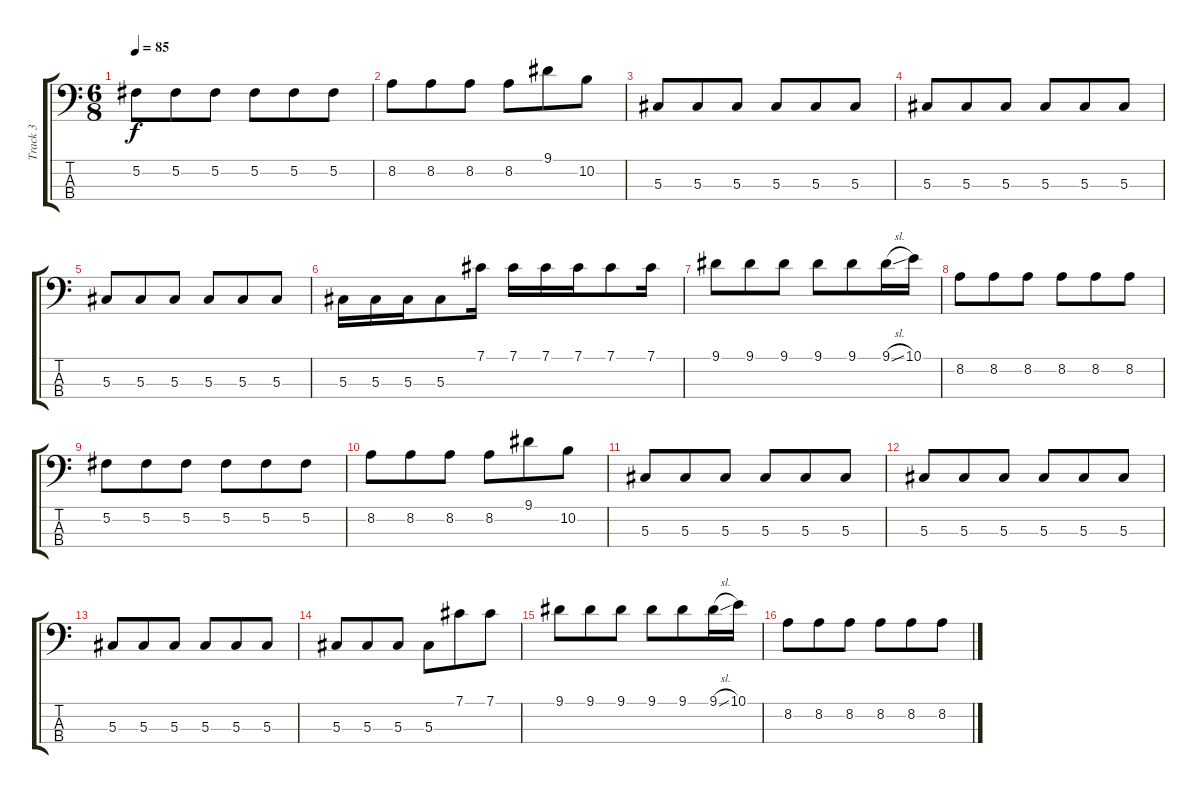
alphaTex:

\track ("Track 3" "Track 3") {instrument electricbassfinger}
\staff {score tabs}
\tuning (Gb2 Db2 Ab1 Eb1) {hide}
\ts (6 8)
\tempo 85
\clef f4
\ks c
5.2.8{dy f} 5.2.8 5.2.8 5.2.8 5.2.8 5.2.8 |
8.2.8 8.2.8 8.2.8 8.2.8 9.1.8 10.2.8 |
5.3.8 5.3.8 5.3.8 5.3.8 5.3.8 5.3.8 |
5.3.8 5.3.8 5.3.8 5.3.8 5.3.8 5.3.8 |
5.3.8 5.3.8 5.3.8 5.3.8 5.3.8 5.3.8 |
5.3.16 5.3.16 5.3.16 5.3.8 7.1.16 7.1.16 7.1.16 7.1.16 7.1.8 7.1.16 |
9.1.8 9.1.8 9.1.8 9.1.8 9.1.8 9.1{sl}.16 10.1.16 |
8.2.8 8.2.8 8.2.8 8.2.8 8.2.8 8.2.8 |
5.2.8 5.2.8 5.2.8 5.2.8 5.2.8 5.2.8 |
8.2.8 8.2.8 8.2.8 8.2.8 9.1.8 10.2.8 |
5.3.8 5.3.8 5.3.8 5.3.8 5.3.8 5.3.8 |
5.3.8 5.3.8 5.3.8 5.3.8 5.3.8 5.3.8 |
5.3.8 5.3.8 5.3.8 5.3.8 5.3.8 5.3.8 |
5.3.8 5.3.8 5.3.8 5.3.8 7.1.8 7.1.8 |
9.1.8 9.1.8 9.1.8 9.1.8 9.1.8 9.1{sl}.16 10.1.16 |
8.2.8 8.2.8 8.2.8 8.2.8 8.2.8 8.2.8
